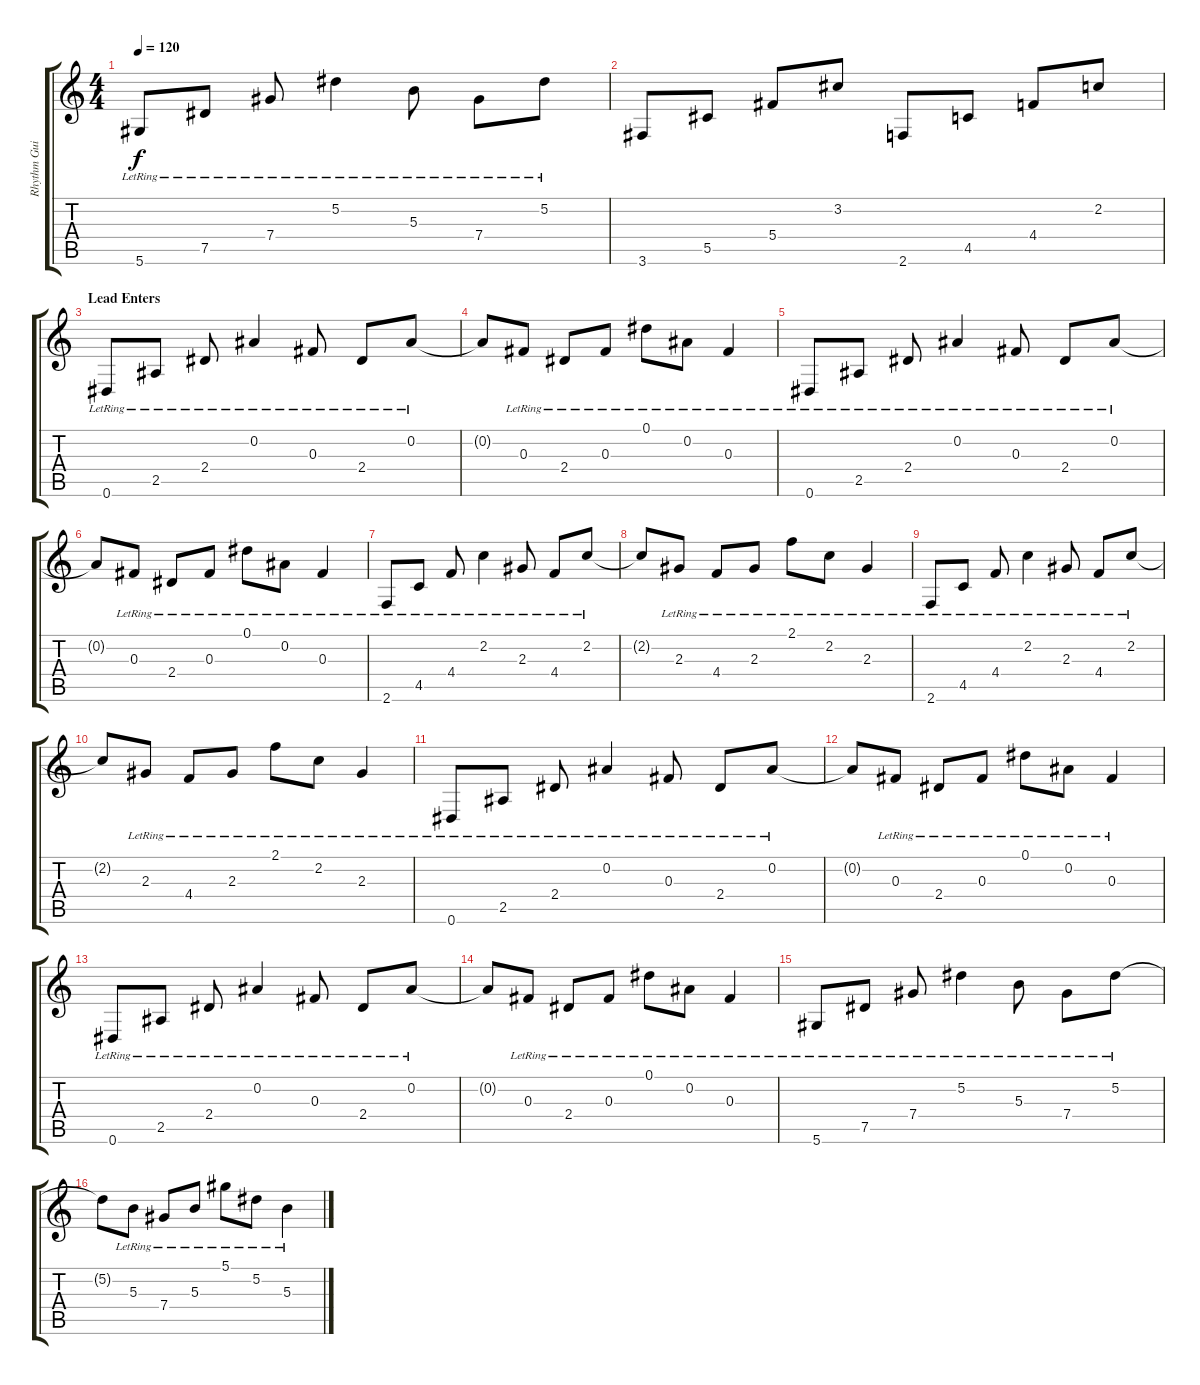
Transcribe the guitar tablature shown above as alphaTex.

\track ("Rhythm Guitar" "Rhythm Gui") {instrument acousticguitarnylon}
\staff {score tabs}
\tuning (Eb4 Bb3 Gb3 Db3 Ab2 Eb2) {hide}
\ts (4 4)
\tempo 120
\clef g2
\ks c
5.6{lr}.8{dy f} 7.5{lr}.8 7.4{lr}.8 5.2{lr}.4 5.3{lr}.8 7.4{lr}.8 5.2{lr}.8 |
3.6.8 5.5.8 5.4.8 3.2.8 2.6.8 4.5.8 4.4.8 2.2.8 |
\section ("" "Lead Enters")
0.6{lr}.8 2.5{lr}.8 2.4{lr}.8 0.2{lr}.4 0.3{lr}.8 2.4{lr}.8 0.2{lr}.8 |
0.2{t}.8 0.3{lr}.8 2.4{lr}.8 0.3{lr}.8 0.1{lr}.8 0.2{lr}.8 0.3{lr}.4 |
0.6{lr}.8 2.5{lr}.8 2.4{lr}.8 0.2{lr}.4 0.3{lr}.8 2.4{lr}.8 0.2{lr}.8 |
0.2{t}.8 0.3{lr}.8 2.4{lr}.8 0.3{lr}.8 0.1{lr}.8 0.2{lr}.8 0.3{lr}.4 |
2.6{lr}.8 4.5{lr}.8 4.4{lr}.8 2.2{lr}.4 2.3{lr}.8 4.4{lr}.8 2.2{lr}.8 |
2.2{t}.8 2.3{lr}.8 4.4{lr}.8 2.3{lr}.8 2.1{lr}.8 2.2{lr}.8 2.3{lr}.4 |
2.6{lr}.8 4.5{lr}.8 4.4{lr}.8 2.2{lr}.4 2.3{lr}.8 4.4{lr}.8 2.2{lr}.8 |
2.2{t}.8 2.3{lr}.8 4.4{lr}.8 2.3{lr}.8 2.1{lr}.8 2.2{lr}.8 2.3{lr}.4 |
0.6{lr}.8 2.5{lr}.8 2.4{lr}.8 0.2{lr}.4 0.3{lr}.8 2.4{lr}.8 0.2{lr}.8 |
0.2{t}.8 0.3{lr}.8 2.4{lr}.8 0.3{lr}.8 0.1{lr}.8 0.2{lr}.8 0.3{lr}.4 |
0.6{lr}.8 2.5{lr}.8 2.4{lr}.8 0.2{lr}.4 0.3{lr}.8 2.4{lr}.8 0.2{lr}.8 |
0.2{t}.8 0.3{lr}.8 2.4{lr}.8 0.3{lr}.8 0.1{lr}.8 0.2{lr}.8 0.3{lr}.4 |
5.6{lr}.8 7.5{lr}.8 7.4{lr}.8 5.2{lr}.4 5.3{lr}.8 7.4{lr}.8 5.2{lr}.8 |
5.2{t}.8 5.3{lr}.8 7.4{lr}.8 5.3{lr}.8 5.1{lr}.8 5.2{lr}.8 5.3{lr}.4
